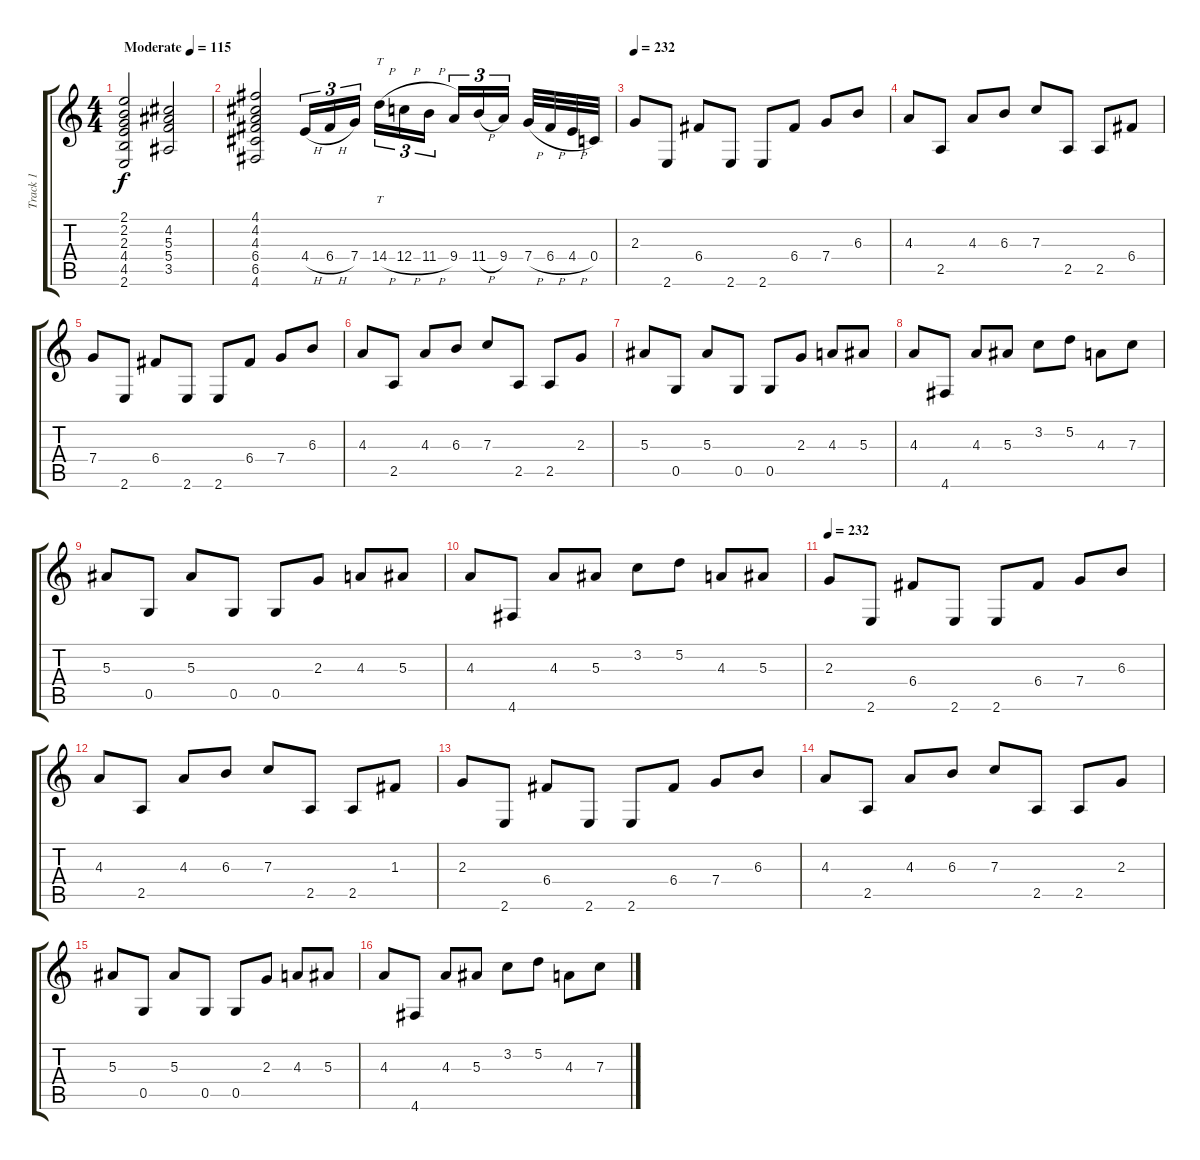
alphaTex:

\track ("Track 1" "Track 1") {instrument distortionguitar}
\staff {score tabs}
\tuning (D4 A3 F3 C3 G2 D2) {hide}
\ts (4 4)
\tempo (115 "Moderate")
\clef g2
\ks c
(2.1 2.2 2.3 4.4 4.5 2.6).2{dy f instrument distortionguitar} (4.2 5.3 5.4 3.5).2 |
(4.1 4.2 4.3 6.4 6.5 4.6).2 4.4{h}.16{tu (3 2)} 6.4{h}.16{tu (3 2)} 7.4.16{tu (3 2) beam splitsecondary} 14.4{h}.16{tt tu (3 2)} 12.4{h}.16{tu (3 2)} 11.4{h}.16{tu (3 2)} 9.4.16{tu (3 2)} 11.4{h}.16{tu (3 2)} 9.4.16{tu (3 2) beam splitsecondary} 7.4{h}.32 6.4{h}.32 4.4{h}.32 0.4.32 |
\tempo 232
2.3.8 2.6.8 6.4.8 2.6.8 2.6.8 6.4.8 7.4.8 6.3.8 |
4.3.8 2.5.8 4.3.8 6.3.8 7.3.8 2.5.8 2.5.8 6.4.8 |
7.4.8 2.6.8 6.4.8 2.6.8 2.6.8 6.4.8 7.4.8 6.3.8 |
4.3.8 2.5.8 4.3.8 6.3.8 7.3.8 2.5.8 2.5.8 2.3.8 |
5.3.8 0.5.8 5.3.8 0.5.8 0.5.8 2.3.8 4.3.8 5.3.8 |
4.3.8 4.6.8 4.3.8 5.3.8 3.2.8 5.2.8 4.3.8 7.3.8 |
5.3.8 0.5.8 5.3.8 0.5.8 0.5.8 2.3.8 4.3.8 5.3.8 |
4.3.8 4.6.8 4.3.8 5.3.8 3.2.8 5.2.8 4.3.8 5.3.8 |
\tempo 232
2.3.8 2.6.8 6.4.8 2.6.8 2.6.8 6.4.8 7.4.8 6.3.8 |
4.3.8 2.5.8 4.3.8 6.3.8 7.3.8 2.5.8 2.5.8 1.3.8 |
2.3.8 2.6.8 6.4.8 2.6.8 2.6.8 6.4.8 7.4.8 6.3.8 |
4.3.8 2.5.8 4.3.8 6.3.8 7.3.8 2.5.8 2.5.8 2.3.8 |
5.3.8 0.5.8 5.3.8 0.5.8 0.5.8 2.3.8 4.3.8 5.3.8 |
4.3.8 4.6.8 4.3.8 5.3.8 3.2.8 5.2.8 4.3.8 7.3.8
